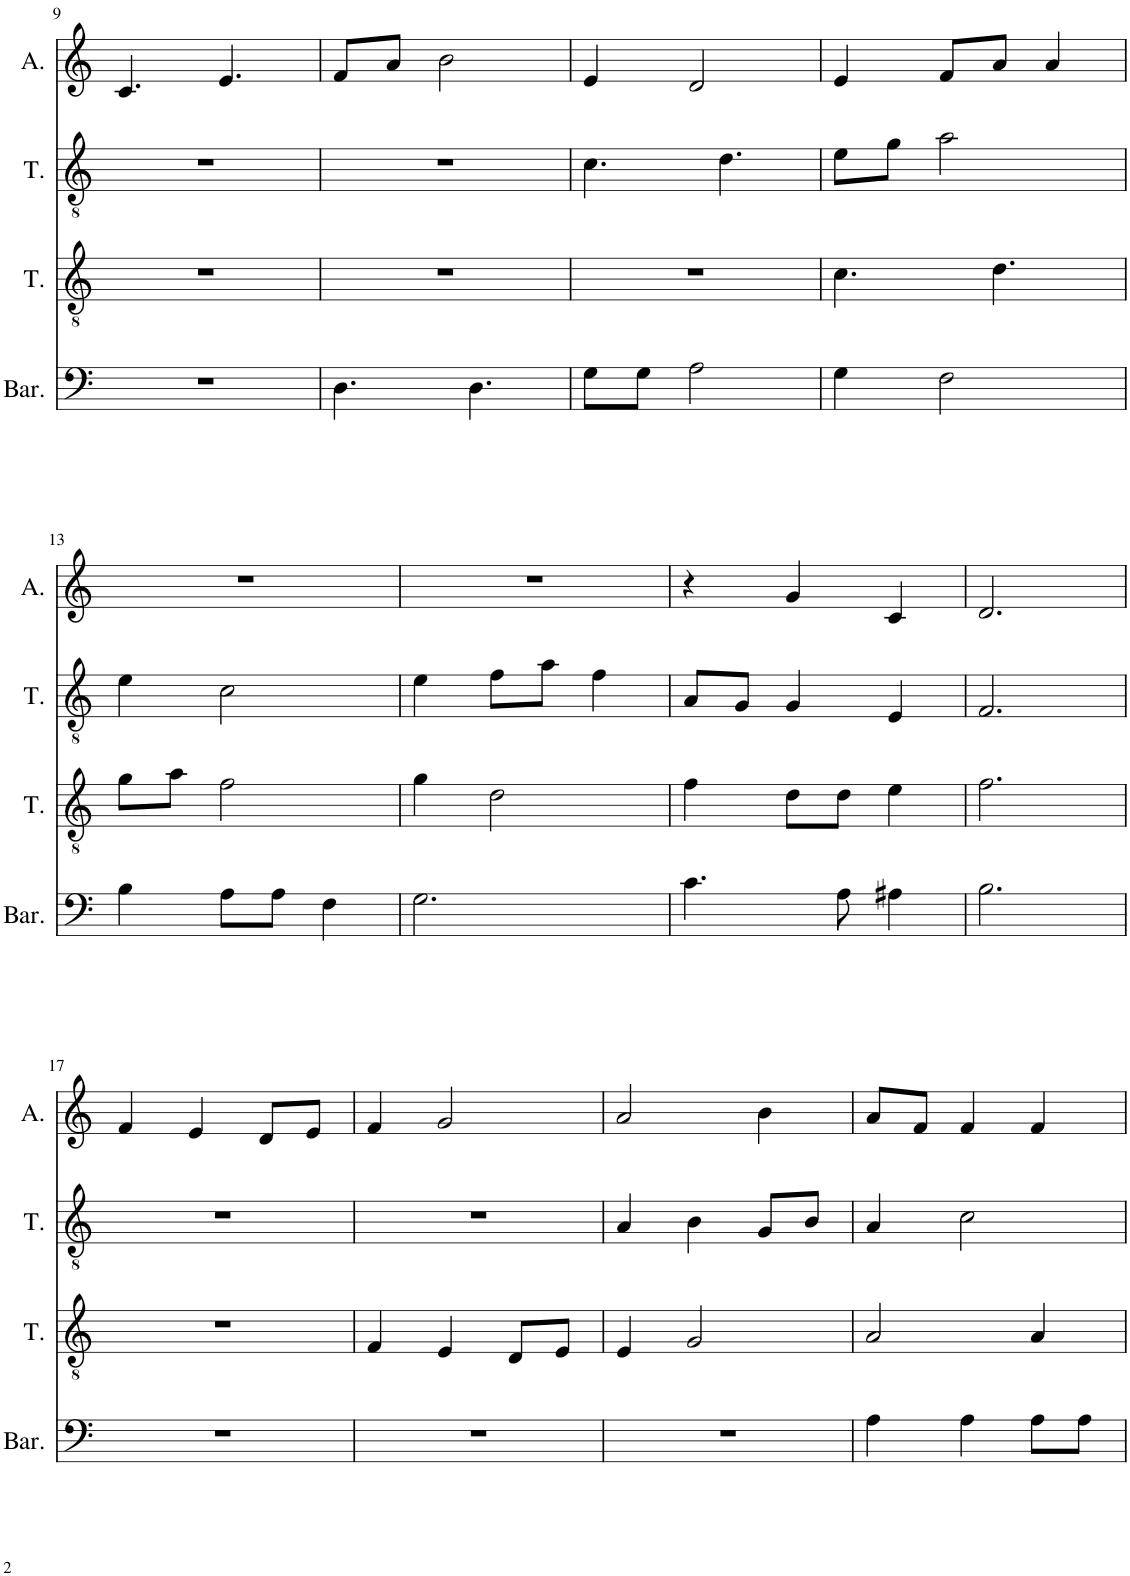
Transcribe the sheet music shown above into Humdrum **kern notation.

**kern	**kern	**kern	**kern
*part4	*part3	*part2	*part1
*staff4	*staff3	*staff2	*staff1
*I"Baritone	*I"Tenor	*I"Tenor	*I"Alto
*I'Bar.	*I'T.	*I'T.	*I'A.
!!LO:PB:g=z
*clefF4	*clefGv2	*clefGv2	*clefG2
*k[]	*k[]	*k[]	*k[]
*M3/4	*M3/4	*M3/4	*M3/4
=9	=9	=9	=9
2.r	2.r	2.r	4.c/
.	.	.	4.e/
=10	=10	=10	=10
4.D\	2.r	2.r	8f/L
.	.	.	8a/J
.	.	.	2b\
4.D\	.	.	.
=11	=11	=11	=11
8G\L	2.r	4.c\	4e/
8G\J	.	.	.
2A\	.	.	2d/
.	.	4.d\	.
=12	=12	=12	=12
4G\	4.c\	8e\L	4e/
.	.	8g\J	.
2F\	.	2a\	8f/L
.	4.d\	.	8a/J
.	.	.	4a/
!!LO:LB:g=z
=13	=13	=13	=13
4B\	8g\L	4e\	2.r
.	8a\J	.	.
8A\L	2f\	2c\	.
8A\J	.	.	.
4F\	.	.	.
=14	=14	=14	=14
2.G\	4g\	4e\	2.r
.	2d\	8f\L	.
.	.	8a\J	.
.	.	4f\	.
=15	=15	=15	=15
4.c\	4f\	8A/L	4r
.	.	8G/J	.
.	8d\L	4G/	4g/
8A\	8d\J	.	.
4A#X\	4e\	4E/	4c/
=16	=16	=16	=16
2.B\	2.f\	2.F/	2.d/
!!LO:LB:g=z
=17	=17	=17	=17
2.r	2.r	2.r	4f/
.	.	.	4e/
.	.	.	8d/L
.	.	.	8e/J
=18	=18	=18	=18
2.r	4F/	2.r	4f/
.	4E/	.	2g/
.	8D/L	.	.
.	8E/J	.	.
=19	=19	=19	=19
2.r	4E/	4A/	2a/
.	2G/	4B\	.
.	.	8G/L	4b\
.	.	8B/J	.
=20	=20	=20	=20
4A\	2A/	4A/	8a/L
.	.	.	8f/J
4A\	.	2c\	4f/
8A\L	4A/	.	4f/
8A\J	.	.	.
=	=	=	=
*-	*-	*-	*-
